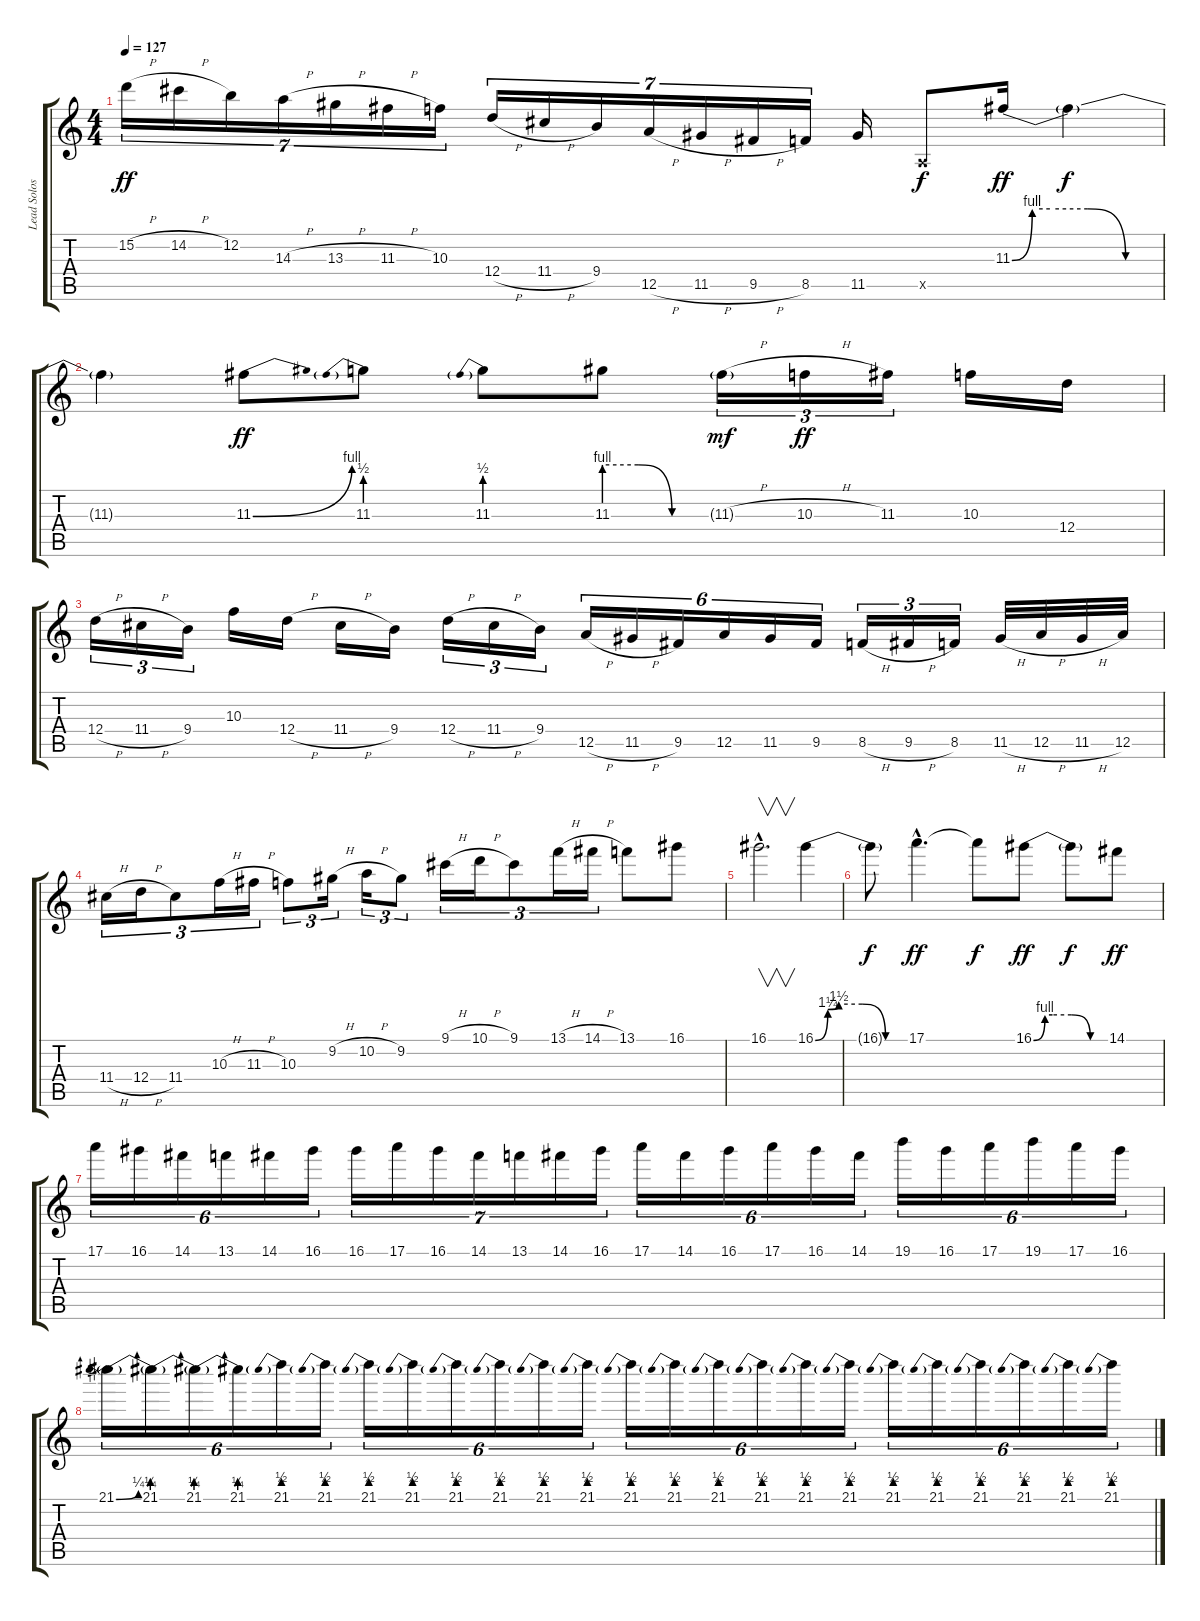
\track ("Lead Solos" "Lead Solos") {instrument overdrivenguitar}
\staff {score tabs}
\tuning (E4 B3 G3 D3 A2 E2) {hide}
\ts (4 4)
\tempo 127
\clef g2
\ks c
15.2{h}.16{tu (7 4) dy ff} 14.2{h}.16{tu (7 4)} 12.2.16{tu (7 4)} 14.3{h}.16{tu (7 4)} 13.3{h}.16{tu (7 4)} 11.3{h}.16{tu (7 4)} 10.3.16{tu (7 4)} 12.4{h}.16{tu (7 4)} 11.4{h}.16{tu (7 4)} 9.4.16{tu (7 4)} 12.5{h}.16{tu (7 4)} 11.5{h}.16{tu (7 4)} 9.5{h}.16{tu (7 4)} 8.5.16{tu (7 4)} 11.5.16 0.5{x}.8{dy f} 11.3{be (custom 0 0 8 4 15 4 30 4 45 0 60 0)}.16{dy ff} 11.3{t}.4{dy f} |
11.3{t}.4 11.3{be (bend 0 0 60 4)}.8{dy ff} 11.3{be (prebend 0 2 60 2)}.8 11.3{be (prebend 0 2 60 2)}.8 11.3{be (custom 0 4 20 4 40 0 60 0)}.8 11.3{h g}.16{tu (3 2) dy mf} 10.3{h}.16{tu (3 2) dy ff} 11.3.16{tu (3 2)} 10.3.16 12.4.16 |
12.4{h}.16{tu (3 2)} 11.4{h}.16{tu (3 2)} 9.4.16{tu (3 2)} 10.3.16 12.4{h}.16 11.4{h}.16 9.4.16 12.4{h}.16{tu (3 2)} 11.4{h}.16{tu (3 2)} 9.4.16{tu (3 2)} 12.5{h}.16{tu (6 4)} 11.5{h}.16{tu (6 4)} 9.5.16{tu (6 4)} 12.5.16{tu (6 4)} 11.5.16{tu (6 4)} 9.5.16{tu (6 4)} 8.5{h}.16{tu (3 2)} 9.5{h}.16{tu (3 2)} 8.5.16{tu (3 2)} 11.5{h}.32 12.5{h}.32 11.5{h}.32 12.5.32 |
11.4{h}.16{tu (3 2)} 12.4{h}.16{tu (3 2)} 11.4.8{tu (3 2)} 10.3{h}.16{tu (3 2)} 11.3{h}.16{tu (3 2)} 10.3.8{tu (3 2)} 9.2{h}.16{tu (3 2)} 10.2{h}.16{tu (3 2)} 9.2.8{tu (3 2)} 9.1{h}.16{tu (3 2)} 10.1{h}.16{tu (3 2)} 9.1.8{tu (3 2)} 13.1{h}.16{tu (3 2)} 14.1{h}.16{tu (3 2)} 13.1.8 16.1.8 |
16.1{hac}.2{v d} 16.1{be (custom 0 0 8 5 15 6 30 6 45 0 60 0)}.4 |
16.1{t}.8{dy f} 17.1{hac}.4{d dy ff} 17.1{t}.8{dy f} 16.1{be (custom 0 0 9 4 15 4 30 4 45 0 60 0)}.8{dy ff} 16.1{t}.8{dy f} 14.1.8{dy ff} |
17.1.16{tu (6 4)} 16.1.16{tu (6 4)} 14.1.16{tu (6 4)} 13.1.16{tu (6 4)} 14.1.16{tu (6 4)} 16.1.16{tu (6 4)} 16.1.16{tu (7 4)} 17.1.16{tu (7 4)} 16.1.16{tu (7 4)} 14.1.16{tu (7 4)} 13.1.16{tu (7 4)} 14.1.16{tu (7 4)} 16.1.16{tu (7 4)} 17.1.16{tu (6 4)} 14.1.16{tu (6 4)} 16.1.16{tu (6 4)} 17.1.16{tu (6 4)} 16.1.16{tu (6 4)} 14.1.16{tu (6 4)} 19.1.16{tu (6 4)} 16.1.16{tu (6 4)} 17.1.16{tu (6 4)} 19.1.16{tu (6 4)} 17.1.16{tu (6 4)} 16.1.16{tu (6 4)} |
21.1{be (bend 0 0 60 1)}.16{tu (6 4)} 21.1{be (prebend 0 1 60 1)}.16{tu (6 4)} 21.1{be (prebend 0 1 60 1)}.16{tu (6 4)} 21.1{be (prebend 0 1 60 1)}.16{tu (6 4)} 21.1{be (prebend 0 2 60 2)}.16{tu (6 4)} 21.1{be (prebend 0 2 60 2)}.16{tu (6 4)} 21.1{be (prebend 0 2 60 2)}.16{tu (6 4)} 21.1{be (prebend 0 2 60 2)}.16{tu (6 4)} 21.1{be (prebend 0 2 60 2)}.16{tu (6 4)} 21.1{be (prebend 0 2 60 2)}.16{tu (6 4)} 21.1{be (prebend 0 2 60 2)}.16{tu (6 4)} 21.1{be (prebend 0 2 60 2)}.16{tu (6 4)} 21.1{be (prebend 0 2 60 2)}.16{tu (6 4)} 21.1{be (prebend 0 2 60 2)}.16{tu (6 4)} 21.1{be (prebend 0 2 60 2)}.16{tu (6 4)} 21.1{be (prebend 0 2 60 2)}.16{tu (6 4)} 21.1{be (prebend 0 2 60 2)}.16{tu (6 4)} 21.1{be (prebend 0 2 60 2)}.16{tu (6 4)} 21.1{be (prebend 0 2 60 2)}.16{tu (6 4)} 21.1{be (prebend 0 2 60 2)}.16{tu (6 4)} 21.1{be (prebend 0 2 60 2)}.16{tu (6 4)} 21.1{be (prebend 0 2 60 2)}.16{tu (6 4)} 21.1{be (prebend 0 2 60 2)}.16{tu (6 4)} 21.1{be (prebend 0 2 60 2)}.16{tu (6 4)}
